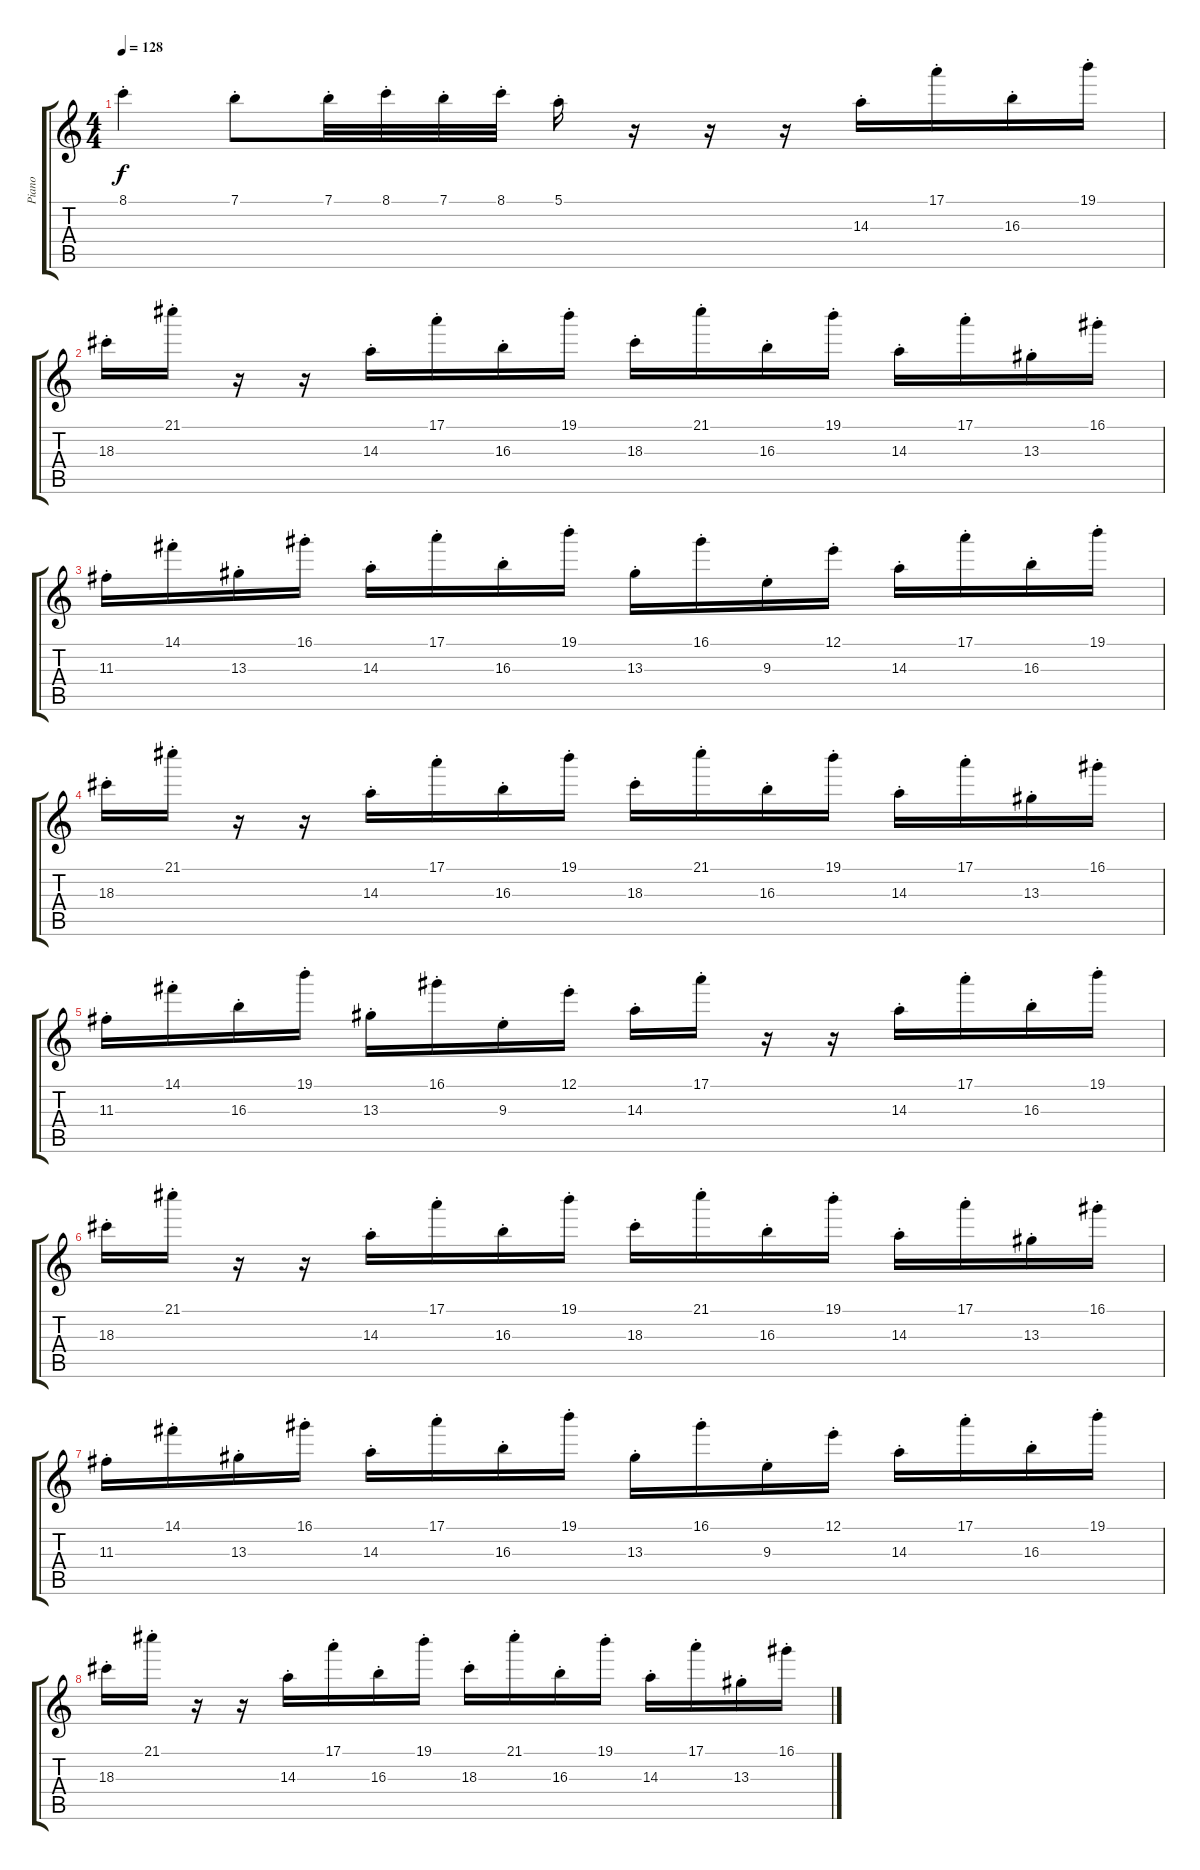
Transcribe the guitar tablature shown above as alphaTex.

\track ("Piano" "Piano") {instrument acousticguitarsteel}
\staff {score tabs}
\tuning (E4 B3 G3 D3 A2 E2) {hide}
\ts (4 4)
\tempo 128
\clef g2
\ks c
8.1{st}.4{dy f} 7.1{st}.8 7.1{st}.32 8.1{st}.32 7.1{st}.32 8.1{st}.32 5.1{st}.16 r.16 r.16 r.16 14.3{st}.16 17.1{st}.16 16.3{st}.16 19.1{st}.16 |
18.3{st}.16 21.1{st}.16 r.16 r.16 14.3{st}.16 17.1{st}.16 16.3{st}.16 19.1{st}.16 18.3{st}.16 21.1{st}.16 16.3{st}.16 19.1{st}.16 14.3{st}.16 17.1{st}.16 13.3{st}.16 16.1{st}.16 |
11.3{st}.16 14.1{st}.16 13.3{st}.16 16.1{st}.16 14.3{st}.16 17.1{st}.16 16.3{st}.16 19.1{st}.16 13.3{st}.16 16.1{st}.16 9.3{st}.16 12.1{st}.16 14.3{st}.16 17.1{st}.16 16.3{st}.16 19.1{st}.16 |
18.3{st}.16 21.1{st}.16 r.16 r.16 14.3{st}.16 17.1{st}.16 16.3{st}.16 19.1{st}.16 18.3{st}.16 21.1{st}.16 16.3{st}.16 19.1{st}.16 14.3{st}.16 17.1{st}.16 13.3{st}.16 16.1{st}.16 |
11.3{st}.16 14.1{st}.16 16.3{st}.16 19.1{st}.16 13.3{st}.16 16.1{st}.16 9.3{st}.16 12.1{st}.16 14.3{st}.16 17.1{st}.16 r.16 r.16 14.3{st}.16 17.1{st}.16 16.3{st}.16 19.1{st}.16 |
18.3{st}.16 21.1{st}.16 r.16 r.16 14.3{st}.16 17.1{st}.16 16.3{st}.16 19.1{st}.16 18.3{st}.16 21.1{st}.16 16.3{st}.16 19.1{st}.16 14.3{st}.16 17.1{st}.16 13.3{st}.16 16.1{st}.16 |
11.3{st}.16 14.1{st}.16 13.3{st}.16 16.1{st}.16 14.3{st}.16 17.1{st}.16 16.3{st}.16 19.1{st}.16 13.3{st}.16 16.1{st}.16 9.3{st}.16 12.1{st}.16 14.3{st}.16 17.1{st}.16 16.3{st}.16 19.1{st}.16 |
18.3{st}.16 21.1{st}.16 r.16 r.16 14.3{st}.16 17.1{st}.16 16.3{st}.16 19.1{st}.16 18.3{st}.16 21.1{st}.16 16.3{st}.16 19.1{st}.16 14.3{st}.16 17.1{st}.16 13.3{st}.16 16.1{st}.16
